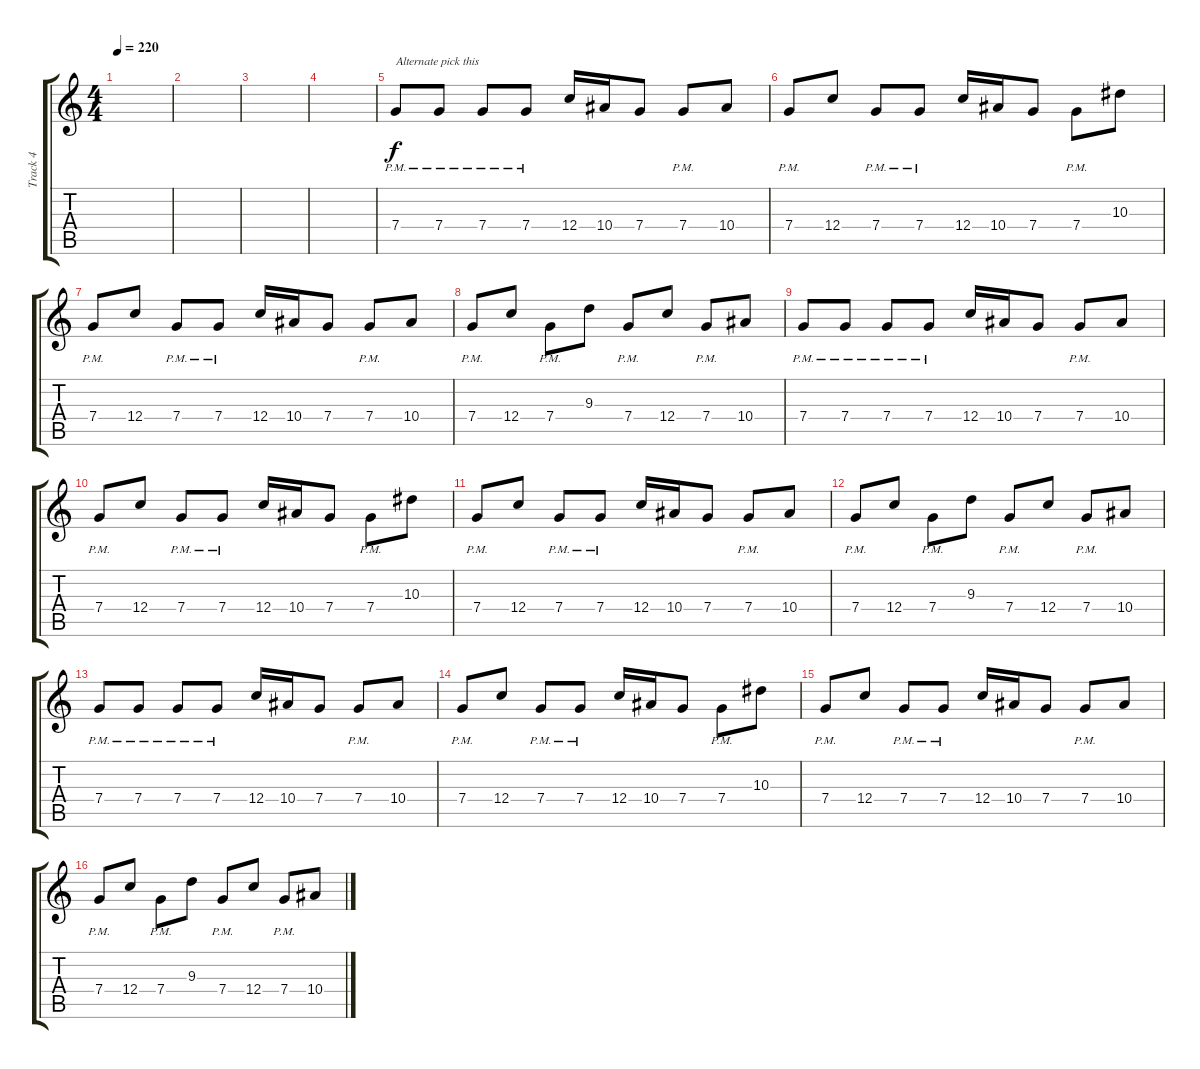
\track ("Track 4" "Track 4") {instrument distortionguitar}
\staff {score tabs}
\tuning (D4 A3 F3 C3 G2 C2) {hide}
\ts (4 4)
\tempo 220
\clef g2
\ks c
|
|
|
|
7.4{pm}.8{txt "Alternate pick this"} 7.4{pm}.8 7.4{pm}.8 7.4{pm}.8 12.4.16 10.4.16 7.4.8 7.4{pm}.8 10.4.8 |
7.4{pm}.8 12.4.8 7.4{pm}.8 7.4{pm}.8 12.4.16 10.4.16 7.4.8 7.4{pm}.8 10.3.8 |
7.4{pm}.8 12.4.8 7.4{pm}.8 7.4{pm}.8 12.4.16 10.4.16 7.4.8 7.4{pm}.8 10.4.8 |
7.4{pm}.8 12.4.8 7.4{pm}.8 9.3.8 7.4{pm}.8 12.4.8 7.4{pm}.8 10.4.8 |
7.4{pm}.8 7.4{pm}.8 7.4{pm}.8 7.4{pm}.8 12.4.16 10.4.16 7.4.8 7.4{pm}.8 10.4.8 |
7.4{pm}.8 12.4.8 7.4{pm}.8 7.4{pm}.8 12.4.16 10.4.16 7.4.8 7.4{pm}.8 10.3.8 |
7.4{pm}.8 12.4.8 7.4{pm}.8 7.4{pm}.8 12.4.16 10.4.16 7.4.8 7.4{pm}.8 10.4.8 |
7.4{pm}.8 12.4.8 7.4{pm}.8 9.3.8 7.4{pm}.8 12.4.8 7.4{pm}.8 10.4.8 |
7.4{pm}.8 7.4{pm}.8 7.4{pm}.8 7.4{pm}.8 12.4.16 10.4.16 7.4.8 7.4{pm}.8 10.4.8 |
7.4{pm}.8 12.4.8 7.4{pm}.8 7.4{pm}.8 12.4.16 10.4.16 7.4.8 7.4{pm}.8 10.3.8 |
7.4{pm}.8 12.4.8 7.4{pm}.8 7.4{pm}.8 12.4.16 10.4.16 7.4.8 7.4{pm}.8 10.4.8 |
7.4{pm}.8 12.4.8 7.4{pm}.8 9.3.8 7.4{pm}.8 12.4.8 7.4{pm}.8 10.4.8
